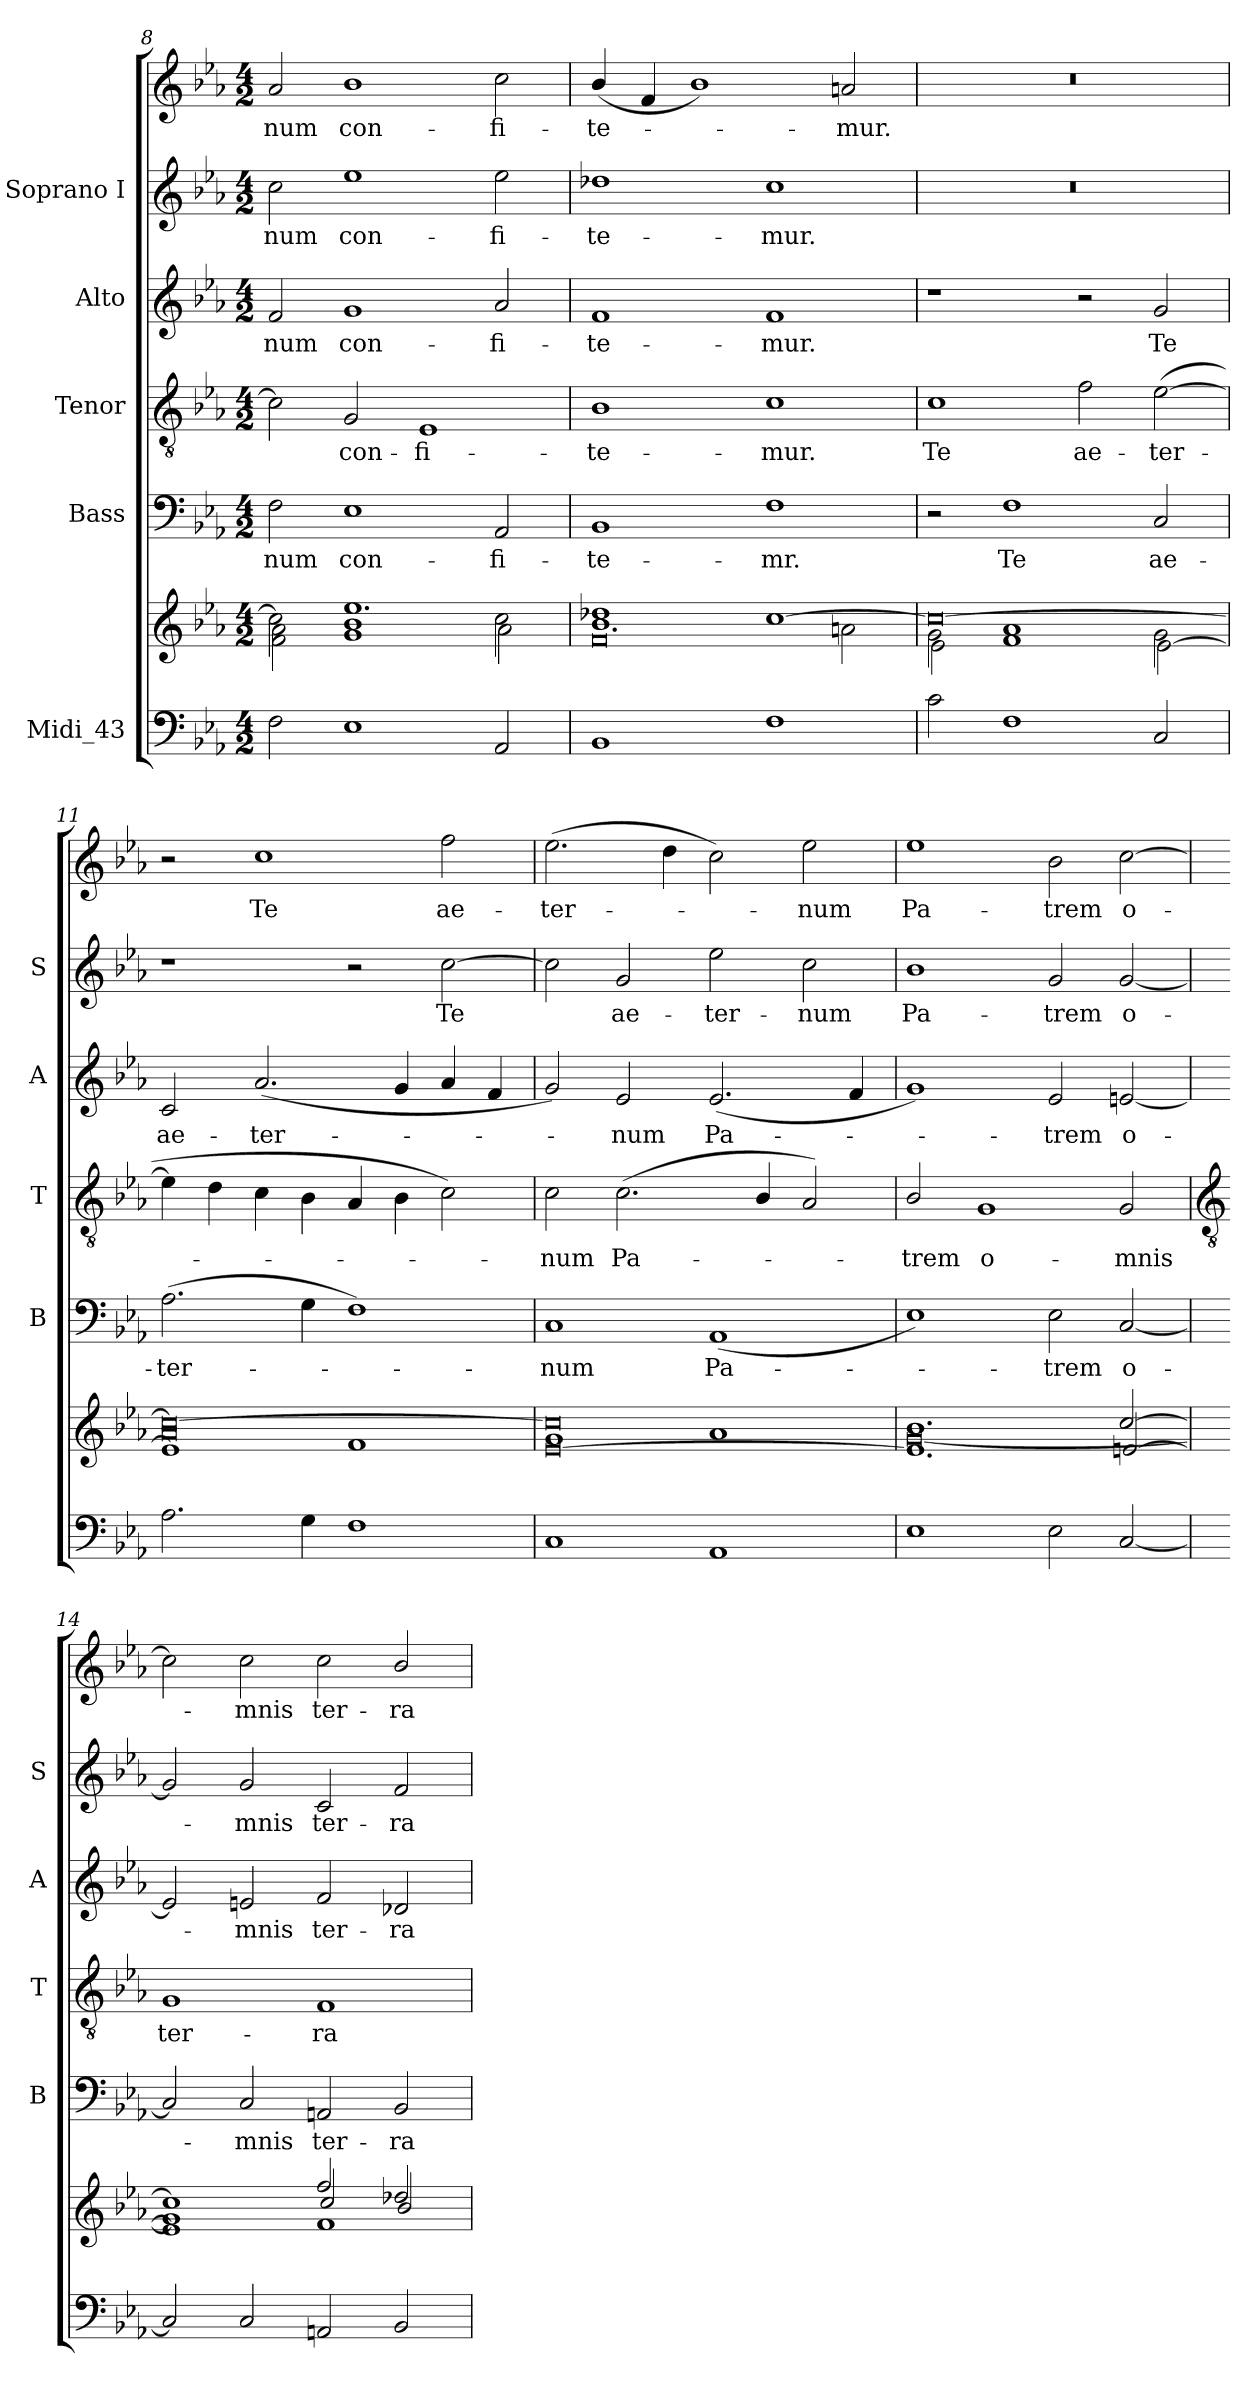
**kern	**kern	**kern	**text	**kern	**text	**kern	**text	**kern	**text	**kern	**text
*part5	*part5	*part4	*part4	*part3	*part3	*part2	*part2	*part1	*part1	*part1	*part1
*staff7	*staff6	*staff5	*staff5	*staff4	*staff4	*staff3	*staff3	*staff2	*staff2	*staff1	*staff1
*I"Midi_43	*	*I"Bass	*	*I"Tenor	*	*I"Alto	*	*I"Soprano I	*	*	*
*	*	*I'B	*	*I'T	*	*I'A	*	*I'S	*	*	*
!!LO:LB:g=z
*clefF4	*clefG2	*clefF4	*	*clefGv2	*	*clefG2	*	*clefG2	*	*clefG2	*
*k[b-e-a-]	*k[b-e-a-]	*k[b-e-a-]	*	*k[b-e-a-]	*	*k[b-e-a-]	*	*k[b-e-a-]	*	*k[b-e-a-]	*
*E-:	*E-:	*E-:	*	*E-:	*	*E-:	*	*E-:	*	*E-:	*
*M4/2	*M4/2	*M4/2	*	*M4/2	*	*M4/2	*	*M4/2	*	*M4/2	*
=8	=8	=8	=8	=8	=8	=8	=8	=8	=8	=8	=8
*	*^	*	*	*	*	*	*	*	*	*	*
*	*	*^	*	*	*	*	*	*	*	*	*	*
!	!	!	!	!	!LO:LY:b	!	!	!	!LO:LY:b	!	!LO:LY:b	!	!LO:LY:b
2F	2cc\]	2a-\	2f\	2F	-num	2c]	.	2f	-num	2cc	-num	2a-	-num
!	!	!	!	!	!LO:LY:b	!	!LO:LY:b	!	!LO:LY:b	!	!LO:LY:b	!	!LO:LY:b
1E-	1.ee-/	1b-\	1g\	1E-	con-	2G	con-	1g	con-	1ee-	con-	1b-	con-
!	!	!	!	!	!	!	!LO:LY:b	!	!	!	!	!	!
.	.	.	.	.	.	1E-	-fi-	.	.	.	.	.	.
!	!	!	!	!	!LO:LY:b	!	!	!	!LO:LY:b	!	!LO:LY:b	!	!LO:LY:b
2AA-	.	2cc\	2a-\	2AA-	-fi-	.	.	2a-/	-fi-	2ee-	-fi-	2cc	-fi-
=9	=9	=9	=9	=9	=9	=9	=9	=9	=9	=9	=9	=9	=9
!	!	!	!	!	!LO:LY:b	!	!LO:LY:b	!	!LO:LY:b	!	!LO:LY:b	!	!LO:LY:b
1BB-	1dd-X/	1.b-\	0f\	1BB-	-te-	1B-	-te-	1f	-te-	1dd-X	te-	(<4b-/	-te-
.	.	.	.	.	.	.	.	.	.	.	.	4f	.
.	.	.	.	.	.	.	.	.	.	.	.	1b-/)	.
!	!	!	!	!	!LO:LY:b	!	!LO:LY:b	!	!LO:LY:b	!	!LO:LY:b	!	!
1F	[1cc/	.	.	1F	-mr.	1c	-mur.	1f	-mur.	1cc	-mur.	.	.
!	!	!	!	!	!	!	!	!	!	!	!	!	!LO:LY:b
.	.	2an\	.	.	.	.	.	.	.	.	.	2an	mur.
=10	=10	=10	=10	=10	=10	=10	=10	=10	=10	=10	=10	=10	=10
!	!	!	!	!	!	!	!LO:LY:b	!	!	!	!	!	!
2c	0cc/_	2g\	2e-\	2r	.	1c	Te	1r	.	0r	.	0r	.
!	!	!	!	!	!LO:LY:b	!	!	!	!	!	!	!	!
1F	.	1a-\	1f\	1F	Te	.	.	.	.	.	.	.	.
!	!	!	!	!	!	!	!LO:LY:b	!	!	!	!	!	!
.	.	.	.	.	.	2f	ae-	2r	.	.	.	.	.
!	!	!	!	!	!LO:LY:b	!	!LO:LY:b	!	!LO:LY:b	!	!	!	!
2C	.	2g\	[2e-\	2C	ae-	(>[2e-	-ter-	2g	Te	.	.	.	.
=11	=11	=11	=11	=11	=11	=11	=11	=11	=11	=11	=11	=11	=11
!	!	!	!	!	!LO:LY:b	!	!	!	!LO:LY:b	!	!	!	!
2.A-	0cc/_	0a-\	1e-\]	(>2.A-	-ter-	4e-]	.	2c	ae-	1r	.	2r	.
.	.	.	.	.	.	4d	.	.	.	.	.	.	.
!	!	!	!	!	!	!	!	!	!LO:LY:b	!	!	!	!LO:LY:b
.	.	.	.	.	.	4c	.	(<2.a-/	-ter-	.	.	1cc	Te
4G	.	.	.	4G	.	4B-	.	.	.	.	.	.	.
1F	.	.	1f\	1F)	.	4A-	.	.	.	2r	.	.	.
.	.	.	.	.	.	4B-	.	4g	.	.	.	.	.
!	!	!	!	!	!	!	!	!	!	!	!LO:LY:b	!	!LO:LY:b
.	.	.	.	.	.	2c)	.	4a-/	.	[2cc	-Te	2ff	ae-
.	.	.	.	.	.	.	.	4f	.	.	.	.	.
=12	=12	=12	=12	=12	=12	=12	=12	=12	=12	=12	=12	=12	=12
!	!	!	!	!	!LO:LY:b	!	!LO:LY:b	!	!	!	!	!	!LO:LY:b
1C	0cc/]	1g\	[0e-\	1C	num	2c	num	2g)	.	2cc]	.	(>2.ee-	ter-
!	!	!	!	!	!	!	!LO:LY:b	!	!LO:LY:b	!	!LO:LY:b	!	!
.	.	.	.	.	.	(<2.c	Pa-	2e-	num	2g	ae-	.	.
.	.	.	.	.	.	.	.	.	.	.	.	4dd	.
!	!	!	!	!	!LO:LY:b	!	!	!	!LO:LY:b	!	!LO:LY:b	!	!
1AA-	.	1a-\	.	(<1AA-	Pa-	.	.	(<2.e-	Pa-	2ee-	-ter-	2cc)	.
.	.	.	.	.	.	4B-/	.	.	.	.	.	.	.
!	!	!	!	!	!	!	!	!	!	!	!LO:LY:b	!	!LO:LY:b
.	.	.	.	.	.	2A-)	.	.	.	2cc	-num	2ee-	num
.	.	.	.	.	.	.	.	4f	.	.	.	.	.
=13	=13	=13	=13	=13	=13	=13	=13	=13	=13	=13	=13	=13	=13
!	!	!	!	!	!	!	!LO:LY:b	!	!	!	!LO:LY:b	!	!LO:LY:b
1E-	1.b-/	[0g\	1.e-\]	1E-/)	.	2B-/	trem	1g)	.	1b-	Pa-	1ee-	Pa-
!	!	!	!	!	!	!	!LO:LY:b	!	!	!	!	!	!
.	.	.	.	.	.	1G	o-	.	.	.	.	.	.
!	!	!	!	!	!LO:LY:b	!	!	!	!LO:LY:b	!	!LO:LY:b	!	!LO:LY:b
2E-	.	.	.	2E-	trem	.	.	2e-	trem	2g	-trem	2b-	-trem
!	!	!	!	!	!LO:LY:b	!	!LO:LY:b	!	!LO:LY:b	!	!LO:LY:b	!	!LO:LY:b
[2C/	[2cc/	.	[2en/	[2C/	o-	2G	-mnis	[2en	o-	[2g	o-	[2cc	o-
!!LO:LB:g=z
=14	=14	=14	=14	=14	=14	=14	=14	=14	=14	=14	=14	=14	=14
*	*	*	*	*	*	*clefGv2	*	*	*	*	*	*	*
!	!	!	!	!	!	!	!LO:LY:b	!	!	!	!	!	!
2C/]	1cc/]	1g\]	1e\]	2C/]	.	1G	ter-	2e]	.	2g]	.	2cc]	.
!	!	!	!	!	!LO:LY:b	!	!	!	!LO:LY:b	!	!LO:LY:b	!	!LO:LY:b
2C/	.	.	.	2C/	mnis	.	.	2e	mnis	2g	mnis	2cc	mnis
!	!	!	!	!	!LO:LY:b	!	!LO:LY:b	!	!LO:LY:b	!	!LO:LY:b	!	!LO:LY:b
2AAn	2ff/	2cc/	1f\	2AAn	ter-	1F	-ra	2f	ter-	2c	ter-	2cc	ter-
!	!	!	!	!	!LO:LY:b	!	!	!	!LO:LY:b	!	!LO:LY:b	!	!LO:LY:b
2BB-	2dd-X/	2b-/	.	2BB-	-ra	.	.	2d-X	-ra	2f	-ra	2b-/	-ra
*	*v	*v	*v	*	*	*	*	*	*	*	*	*	*
=	=	=	=	=	=	=	=	=	=	=	=
*-	*-	*-	*-	*-	*-	*-	*-	*-	*-	*-	*-
